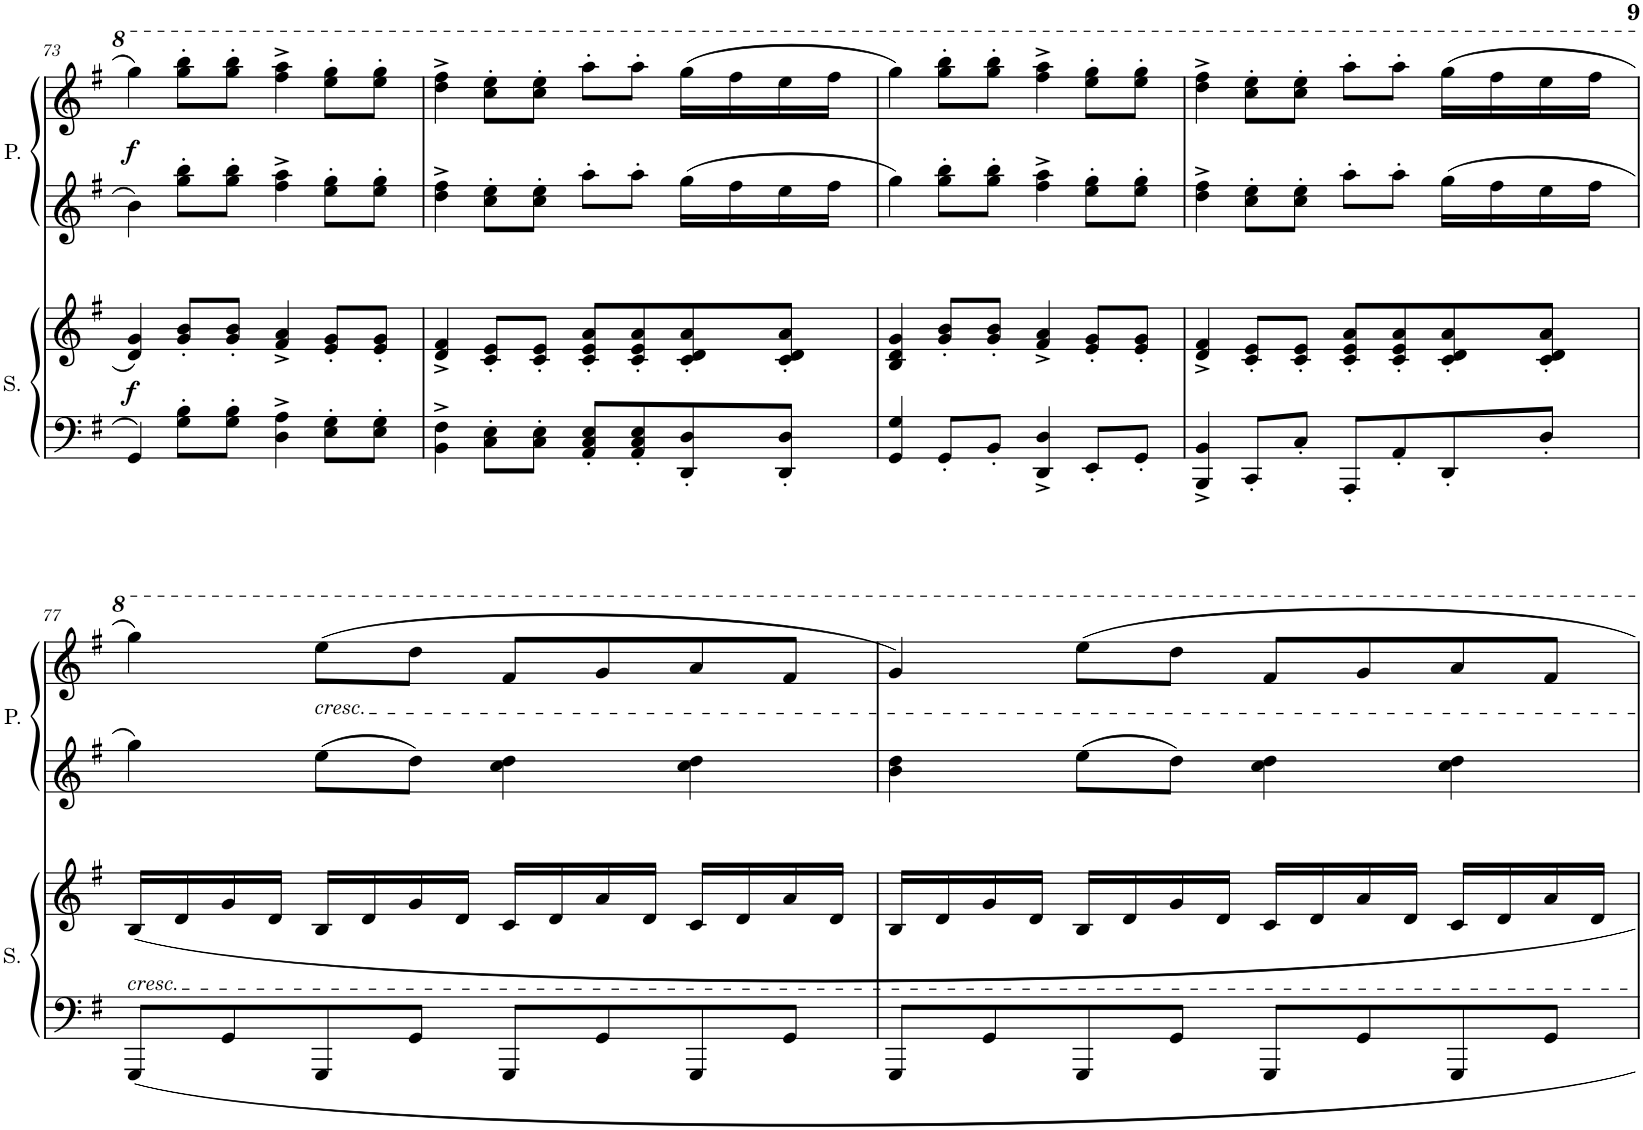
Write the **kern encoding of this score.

**kern	**kern	**dynam	**kern	**kern	**dynam
*part2	*part2	*part2	*part1	*part1	*part1
*staff4	*staff3	*staff3/4	*staff2	*staff1	*staff1/2
*I"Secondo	*	*	*I"Primo	*	*
*I'S.	*	*	*I'P.	*	*
!!LO:PB:g=z
*clefF4	*clefG2	*	*clefG2	*clefG2	*
*k[f#]	*k[f#]	*	*k[f#]	*k[f#]	*
*M4/4	*M4/4	*	*M4/4	*M4/4	*
*met(c)	*met(c)	*	*met(c)	*met(c)	*
=73	=73	=73	=73	=73	=73
!	!	!LO:DY:b	!	!	!LO:DY:b
4GG/	4d/ 4g/	f	4b\	4ggg\	f
8G\' 8B\'L	8g/' 8b/'L	.	8gg\' 8bb\'L	8ggg\' 8bbb\'L	.
8G\' 8B\'J	8g/' 8b/'J	.	8gg\' 8bb\'J	8ggg\' 8bbb\'J	.
4D\^ 4A\^	4f#/^ 4a/^	.	4ff#\^ 4aa\^	4fff#\^ 4aaa\^	.
8E\' 8G\'L	8e/' 8g/'L	.	8ee\' 8gg\'L	8eee\' 8ggg\'L	.
8E\' 8G\'J	8e/' 8g/'J	.	8ee\' 8gg\'J	8eee\' 8ggg\'J	.
=74	=74	=74	=74	=74	=74
4BB\^ 4F#\^	4d/^ 4f#/^	.	4dd\^ 4ff#\^	4ddd\^ 4fff#\^	.
8C\' 8E\'L	8c/' 8e/'L	.	8cc\' 8ee\'L	8ccc\' 8eee\'L	.
8C\' 8E\'J	8c/' 8e/'J	.	8cc\' 8ee\'J	8ccc\' 8eee\'J	.
8AA/' 8C/' 8E/'L	8c/' 8e/' 8a/'L	.	8aa'\L	8aaa'\L	.
8AA/' 8C/' 8E/'	8c/' 8e/' 8a/'	.	8aa'\J	8aaa'\J	.
8DD/' 8D/'	8c/' 8d/' 8a/'	.	16gg\LL	(16ggg\LL	.
.	.	.	16ff#\	16fff#\	.
8DD/' 8D/'J	8c/' 8d/' 8a/'J	.	16ee\	16eee\	.
.	.	.	16ff#\JJ	16fff#\JJ	.
=75	=75	=75	=75	=75	=75
4GG/ 4G/	4B/ 4d/ 4g/	.	4gg\	4ggg\)	.
8GG'/L	8g/' 8b/'L	.	8gg\' 8bb\'L	8ggg\' 8bbb\'L	.
8BB'/J	8g/' 8b/'J	.	8gg\' 8bb\'J	8ggg\' 8bbb\'J	.
4DD/^ 4D/^	4f#/^ 4a/^	.	4ff#\^ 4aa\^	4fff#\^ 4aaa\^	.
8EE'/L	8e/' 8g/'L	.	8ee\' 8gg\'L	8eee\' 8ggg\'L	.
8GG'/J	8e/' 8g/'J	.	8ee\' 8gg\'J	8eee\' 8ggg\'J	.
=76	=76	=76	=76	=76	=76
4BBB/^ 4BB/^	4d/^ 4f#/^	.	4dd\^ 4ff#\^	4ddd\^ 4fff#\^	.
8CC'/L	8c/' 8e/'L	.	8cc\' 8ee\'L	8ccc\' 8eee\'L	.
8C'/J	8c/' 8e/'J	.	8cc\' 8ee\'J	8ccc\' 8eee\'J	.
8AAA'/L	8c/' 8e/' 8a/'L	.	8aa'\L	8aaa'\L	.
8AA'/	8c/' 8e/' 8a/'	.	8aa'\J	8aaa'\J	.
8DD'/	8c/' 8d/' 8a/'	.	16gg\LL	(16ggg\LL	.
.	.	.	16ff#\	16fff#\	.
8D'/J	8c/' 8d/' 8a/'J	.	16ee\	16eee\	.
.	.	.	16ff#\JJ	16fff#\JJ	.
!!LO:LB:g=z
=77	=77	=77	=77	=77	=77
!	!LO:TX:b:i:t=cresc.	!	!	!	!
8GGG/L	16B/LL	.	4gg\	4ggg\)	.
.	16d/	.	.	.	.
8GG/	16g/	.	.	.	.
.	16d/JJ	.	.	.	.
!	!	!	!	!LO:TX:b:i:t=cresc.	!
8GGG/	16B/LL	.	8ee\L	(8eee\L	.
.	16d/	.	.	.	.
8GG/J	16g/	.	8dd\J	8ddd\J	.
.	16d/JJ	.	.	.	.
8GGG/L	16c/LL	.	4cc\ 4dd\	8ff#/L	.
.	16d/	.	.	.	.
8GG/	16a/	.	.	8gg/	.
.	16d/JJ	.	.	.	.
8GGG/	16c/LL	.	4cc\ 4dd\	8aa/	.
.	16d/	.	.	.	.
8GG/J	16a/	.	.	8ff#/J	.
.	16d/JJ	.	.	.	.
=78	=78	=78	=78	=78	=78
8GGG/L	16B/LL	.	4b\ 4dd\	4gg/)	.
.	16d/	.	.	.	.
8GG/	16g/	.	.	.	.
.	16d/JJ	.	.	.	.
8GGG/	16B/LL	.	8ee\L	8eee\L	.
.	16d/	.	.	.	.
8GG/J	16g/	.	8dd\J	8ddd\J	.
.	16d/JJ	.	.	.	.
8GGG/L	16c/LL	.	4cc\ 4dd\	8ff#/L	.
.	16d/	.	.	.	.
8GG/	16a/	.	.	8gg/	.
.	16d/JJ	.	.	.	.
8GGG/	16c/LL	.	4cc\ 4dd\	8aa/	.
.	16d/	.	.	.	.
8GG/J	16a/	.	.	8ff#/J	.
.	16d/JJ	.	.	.	.
=	=	=	=	=	=
*-	*-	*-	*-	*-	*-
